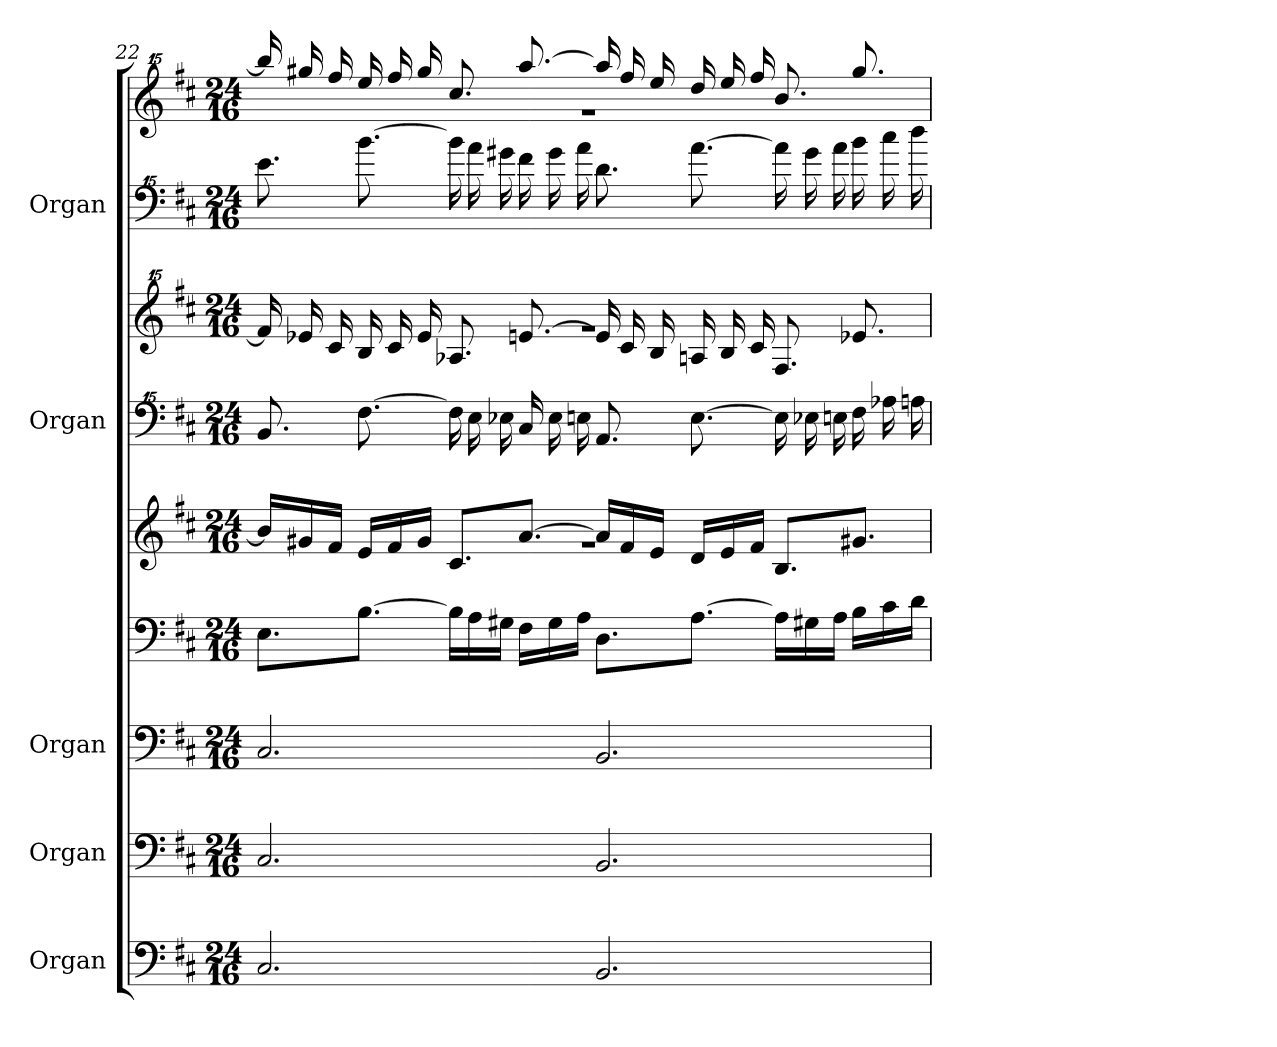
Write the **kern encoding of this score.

**kern	**kern	**kern	**kern	**kern	**kern	**kern	**kern	**kern
*part5	*part4	*part3	*part3	*part3	*part2	*part2	*part1	*part1
*staff9	*staff8	*staff7	*staff6	*staff5	*staff4	*staff3	*staff2	*staff1
*I"Organ	*I"Organ	*I"Organ	*	*	*I"Organ	*	*I"Organ	*
*I'Org.	*I'Org.	*I'Org.	*	*	*I'Org.	*	*I'Org.	*
!!LO:LB:g=z
*clefF4	*clefF4	*clefF4	*clefF4	*clefG2	*clefF^^4	*clefG^^2	*clefF^^4	*clefG^^2
*k[f#c#]	*k[f#c#]	*k[f#c#]	*k[f#c#]	*k[f#c#]	*k[f#c#]	*k[f#c#]	*k[f#c#]	*k[f#c#]
*M24/16	*M24/16	*M24/16	*M24/16	*M24/16	*M24/16	*M24/16	*M24/16	*M24/16
=22	=22	=22	=22	=22	=22	=22	=22	=22
*	*	*	*	*^	*	*^	*	*^
2.C#/	2.C#/	2.C#/	8.E\L	16b/LL]	1.rg	8.b/	16fff#/]	1.rggg	8.eee\	16bbbb/]	1.rggg
.	.	.	.	16g#X/	.	.	16eee-X/	.	.	16gggg#X/	.
.	.	.	.	16f#/JJ	.	.	16ccc#/	.	.	16ffff#/	.
.	.	.	[8.B\J	16e/LL	.	[8.ff#\	16bb/	.	[8.bbb\	16eeee/	.
.	.	.	.	16f#/	.	.	16ccc#/	.	.	16ffff#/	.
.	.	.	.	16g#/JJ	.	.	16eee-/	.	.	16gggg#/	.
.	.	.	16B\LL]	8.c#/L	.	16ff#\]	8.aa-X/	.	16bbb\]	8.cccc#/	.
.	.	.	16A\	.	.	16ee\	.	.	16aaa\	.	.
.	.	.	16G#X\JJ	.	.	16ee-X\	.	.	16ggg#X\	.	.
.	.	.	16F#\LL	[8.a/J	.	16cc#/	[8.eeen/	.	16fff#\	[8.aaaa/	.
.	.	.	16G#\	.	.	16ee-\	.	.	16ggg#\	.	.
.	.	.	16A\JJ	.	.	16een\	.	.	16aaa\	.	.
2.BB/	2.BB/	2.BB/	8.D\L	16a/LL]	.	8.a/	16eee/]	.	8.ddd\	16aaaa/]	.
.	.	.	.	16f#/	.	.	16ccc#/	.	.	16ffff#/	.
.	.	.	.	16e/JJ	.	.	16bb/	.	.	16eeee/	.
.	.	.	[8.A\J	16d/LL	.	[8.ee\	16aan/	.	[8.aaa\	16dddd/	.
.	.	.	.	16e/	.	.	16bb/	.	.	16eeee/	.
.	.	.	.	16f#/JJ	.	.	16ccc#/	.	.	16ffff#/	.
.	.	.	16A\LL]	8.B/L	.	16ee\]	8.ff#/	.	16aaa\]	8.bbb/	.
.	.	.	16G#X\	.	.	16ee-X\	.	.	16ggg#\	.	.
.	.	.	16A\JJ	.	.	16een\	.	.	16aaa\	.	.
.	.	.	16B\LL	8.g#X/J	.	16ff#\	8.eee-X/	.	16bbb\	8.gggg#/	.
.	.	.	16c#\	.	.	16aa-X\	.	.	16cccc#\	.	.
.	.	.	16d\JJ	.	.	16aan\	.	.	16dddd\	.	.
*	*	*	*	*v	*v	*	*v	*v	*	*v	*v
=	=	=	=	=	=	=	=	=
*-	*-	*-	*-	*-	*-	*-	*-	*-
